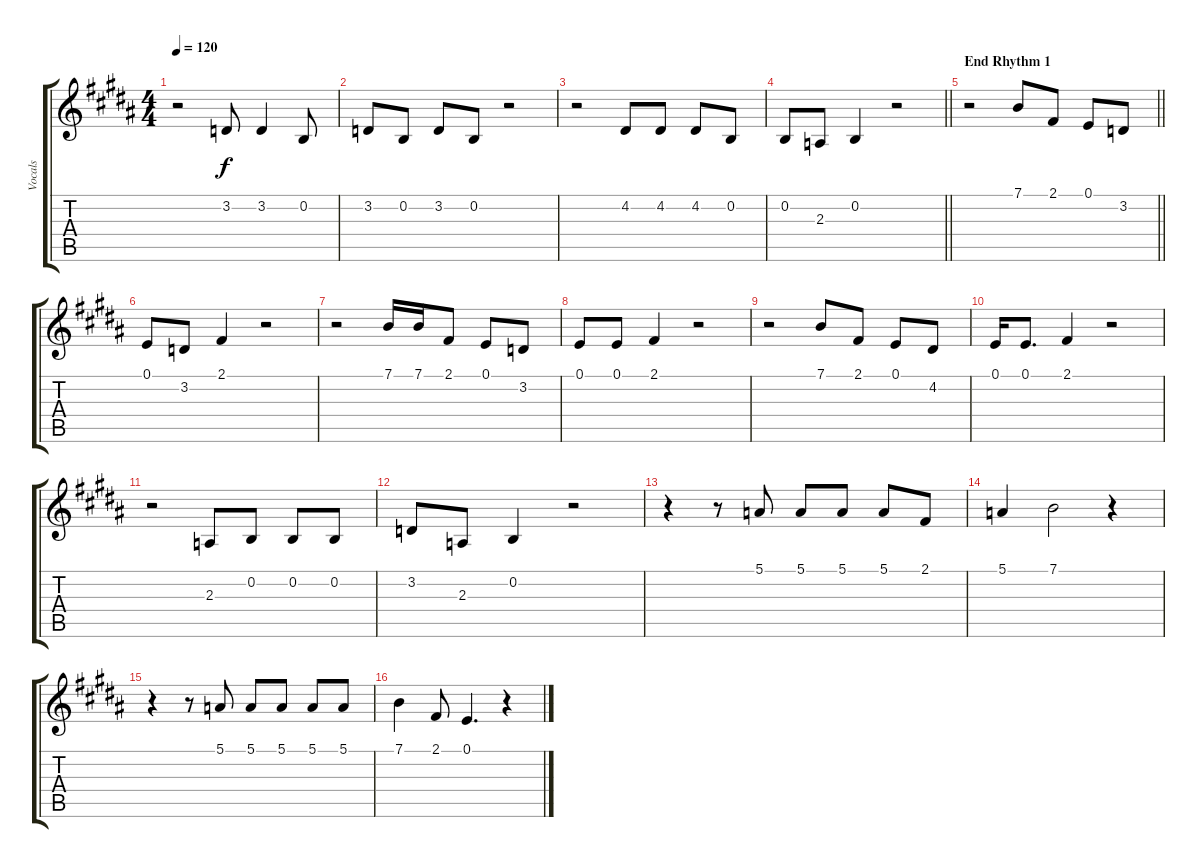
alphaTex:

\track ("Vocals" "Vocals") {instrument lead2sawtooth}
\staff {score tabs}
\tuning (E4 B3 G3 D3 A2 E2) {hide}
\ts (4 4)
\tempo 120
\clef g2
\ks b
r.2{dy f} 3.2.8 3.2.4 0.2.8 |
3.2.8 0.2.8 3.2.8 0.2.8 r.2 |
r.2 4.2.8 4.2.8 4.2.8 0.2.8 |
\barLineRight lightlight
0.2.8 2.3.8 0.2.4 r.2 |
\section ("" "End Rhythm 1")
\barLineRight lightlight
r.2 7.1.8 2.1.8 0.1.8 3.2.8 |
0.1.8 3.2.8 2.1.4 r.2 |
r.2 7.1.16 7.1.16 2.1.8 0.1.8 3.2.8 |
0.1.8 0.1.8 2.1.4 r.2 |
r.2 7.1.8 2.1.8 0.1.8 4.2.8 |
0.1.16 0.1.8{d} 2.1.4 r.2 |
r.2 2.3.8 0.2.8 0.2.8 0.2.8 |
3.2.8 2.3.8 0.2.4 r.2 |
r.4 r.8 5.1.8 5.1.8 5.1.8 5.1.8 2.1.8 |
5.1.4 7.1.2 r.4 |
r.4 r.8 5.1.8 5.1.8 5.1.8 5.1.8 5.1.8 |
7.1.4 2.1.8 0.1.4{d} r.4
